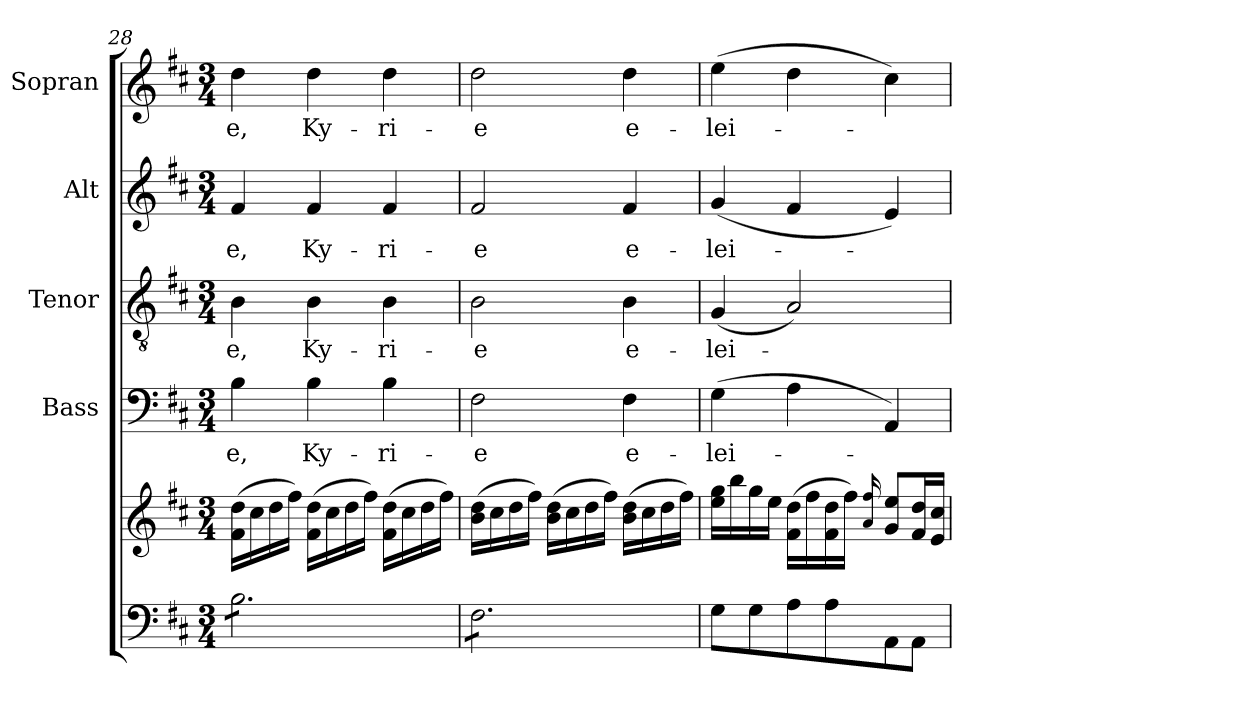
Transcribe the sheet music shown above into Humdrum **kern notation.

**kern	**kern	**kern	**text	**kern	**text	**kern	**text	**kern	**text
*part5	*part5	*part4	*part4	*part3	*part3	*part2	*part2	*part1	*part1
*staff6	*staff5	*staff4	*staff4	*staff3	*staff3	*staff2	*staff2	*staff1	*staff1
*	*	*I"Bass	*	*I"Tenor	*	*I"Alt	*	*I"Sopran	*
*	*	*I'B.	*	*I'T.	*	*I'A.	*	*I'S.	*
*clefF4	*clefG2	*clefF4	*	*clefGv2	*	*clefG2	*	*clefG2	*
*k[f#c#]	*k[f#c#]	*k[f#c#]	*	*k[f#c#]	*	*k[f#c#]	*	*k[f#c#]	*
*D:	*D:	*D:	*	*D:	*	*D:	*	*D:	*
*M3/4	*M3/4	*M3/4	*	*M3/4	*	*M3/4	*	*M3/4	*
=28	=28	=28	=28	=28	=28	=28	=28	=28	=28
!	!	!	!LO:LY:b	!	!LO:LY:b	!	!LO:LY:b	!	!LO:LY:b
*tremolo	*	*	*	*	*	*	*	*	*
8B\L	(>16f#\ 16dd\LL	4B\	-e,	4B\	-e,	4f#/	-e,	4dd\	-e,
.	16cc#\	.	.	.	.	.	.	.	.
8B\	16dd\	.	.	.	.	.	.	.	.
.	16ff#\JJ)	.	.	.	.	.	.	.	.
!	!	!	!LO:LY:b	!	!LO:LY:b	!	!LO:LY:b	!	!LO:LY:b
8B\	(>16f#\ 16dd\LL	4B\	Ky-	4B\	Ky-	4f#/	Ky-	4dd\	Ky-
.	16cc#\	.	.	.	.	.	.	.	.
8B\	16dd\	.	.	.	.	.	.	.	.
.	16ff#\JJ)	.	.	.	.	.	.	.	.
!	!	!	!LO:LY:b	!	!LO:LY:b	!	!LO:LY:b	!	!LO:LY:b
8B\	(>16f#\ 16dd\LL	4B\	-ri-	4B\	-ri-	4f#/	-ri-	4dd\	-ri-
.	16cc#\	.	.	.	.	.	.	.	.
8B\J	16dd\	.	.	.	.	.	.	.	.
.	16ff#\JJ)	.	.	.	.	.	.	.	.
!!LO:LB:g=z
=29	=29	=29	=29	=29	=29	=29	=29	=29	=29
!	!	!	!LO:LY:b	!	!LO:LY:b	!	!LO:LY:b	!	!LO:LY:b
8F#\L	(>16b\ 16dd\LL	2F#\	-e	2B\	-e	2f#/	-e	2dd\	-e
.	16cc#\	.	.	.	.	.	.	.	.
8F#\	16dd\	.	.	.	.	.	.	.	.
.	16ff#\JJ)	.	.	.	.	.	.	.	.
8F#\	(>16b\ 16dd\LL	.	.	.	.	.	.	.	.
.	16cc#\	.	.	.	.	.	.	.	.
8F#\	16dd\	.	.	.	.	.	.	.	.
.	16ff#\JJ)	.	.	.	.	.	.	.	.
!	!	!	!LO:LY:b	!	!LO:LY:b	!	!LO:LY:b	!	!LO:LY:b
8F#\	(>16b\ 16dd\LL	4F#\	e-	4B\	e-	4f#/	e-	4dd\	e-
.	16cc#\	.	.	.	.	.	.	.	.
8F#\J	16dd\	.	.	.	.	.	.	.	.
*Xtremolo	*	*	*	*	*	*	*	*	*
.	16ff#\JJ)	.	.	.	.	.	.	.	.
=30	=30	=30	=30	=30	=30	=30	=30	=30	=30
!	!	!	!LO:LY:b	!	!LO:LY:b	!	!LO:LY:b	!	!LO:LY:b
8G\L	16ee\ 16gg\LL	(>4G\	-lei-	(<4G/	-lei-	(<4g/	-lei-	(>4ee\	-lei-
.	16bb\	.	.	.	.	.	.	.	.
8G\	16gg\	.	.	.	.	.	.	.	.
.	16ee\JJ	.	.	.	.	.	.	.	.
8A\	(>16f#\ 16dd\LL	4A\	.	2A/)	.	4f#/	.	4dd\	.
.	16ff#\	.	.	.	.	.	.	.	.
8A\	16f#\ 16dd\	.	.	.	.	.	.	.	.
.	16ff#\JJ)	.	.	.	.	.	.	.	.
.	16qqa/ 16qqff#/	.	.	.	.	.	.	.	.
8AA\	8g/ 8ee/L	4AA/)	.	.	.	4e/)	.	4cc#\)	.
8AA\J	16f#/ 16dd/L	.	.	.	.	.	.	.	.
.	16e/ 16cc#/JJ	.	.	.	.	.	.	.	.
=	=	=	=	=	=	=	=	=	=
*-	*-	*-	*-	*-	*-	*-	*-	*-	*-
